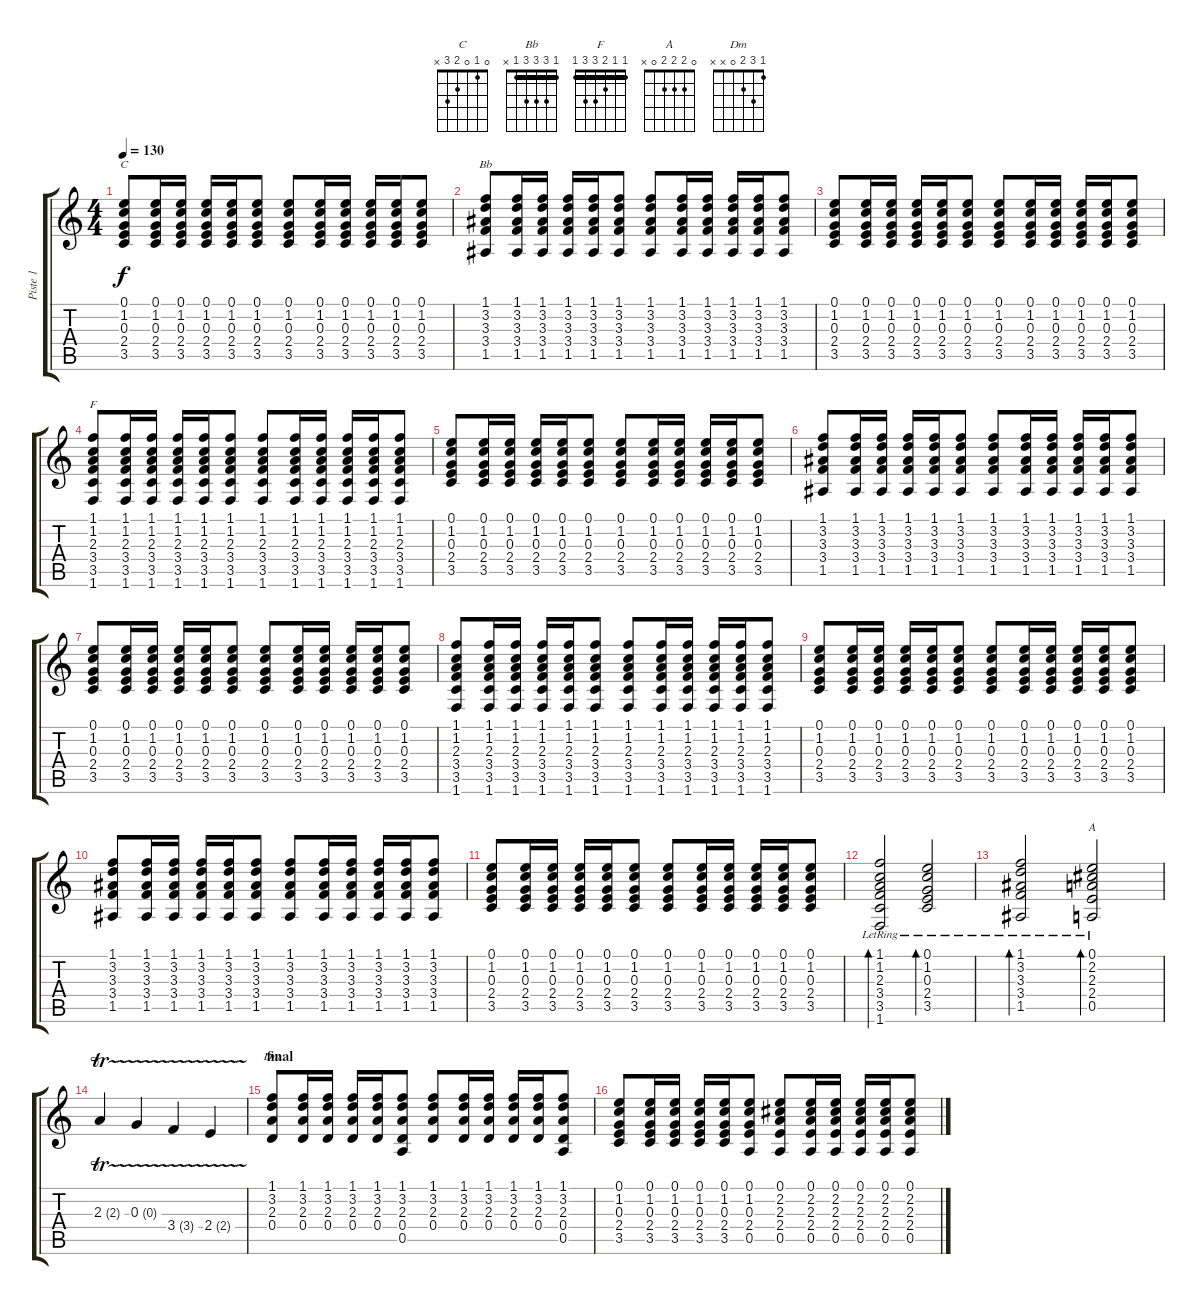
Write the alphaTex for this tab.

\track ("Piste 1" "Piste 1") {instrument electricguitarclean}
\staff {score tabs}
\tuning (E4 B3 G3 D3 A2 E2) {hide}
\chord ("C" 0 1 0 2 3 x)
\chord ("Bb" 1 3 3 3 1 x) {barre 1}
\chord ("F" 1 1 2 3 3 1) {barre 1}
\chord ("A" 0 2 2 2 0 x)
\chord ("Dm" 1 3 2 0 x x)
\ts (4 4)
\tempo 130
\clef g2
\ks c
(0.1 1.2 0.3 2.4 3.5).8{ch "C" dy f} (0.1 1.2 0.3 2.4 3.5).16 (0.1 1.2 0.3 2.4 3.5).16 (0.1 1.2 0.3 2.4 3.5).16 (0.1 1.2 0.3 2.4 3.5).16 (0.1 1.2 0.3 2.4 3.5).8 (0.1 1.2 0.3 2.4 3.5).8 (0.1 1.2 0.3 2.4 3.5).16 (0.1 1.2 0.3 2.4 3.5).16 (0.1 1.2 0.3 2.4 3.5).16 (0.1 1.2 0.3 2.4 3.5).16 (0.1 1.2 0.3 2.4 3.5).8 |
(1.1 3.2 3.3 3.4 1.5).8{ch "Bb"} (1.1 3.2 3.3 3.4 1.5).16 (1.1 3.2 3.3 3.4 1.5).16 (1.1 3.2 3.3 3.4 1.5).16 (1.1 3.2 3.3 3.4 1.5).16 (1.1 3.2 3.3 3.4 1.5).8 (1.1 3.2 3.3 3.4 1.5).8 (1.1 3.2 3.3 3.4 1.5).16 (1.1 3.2 3.3 3.4 1.5).16 (1.1 3.2 3.3 3.4 1.5).16 (1.1 3.2 3.3 3.4 1.5).16 (1.1 3.2 3.3 3.4 1.5).8 |
(0.1 1.2 0.3 2.4 3.5).8 (0.1 1.2 0.3 2.4 3.5).16 (0.1 1.2 0.3 2.4 3.5).16 (0.1 1.2 0.3 2.4 3.5).16 (0.1 1.2 0.3 2.4 3.5).16 (0.1 1.2 0.3 2.4 3.5).8 (0.1 1.2 0.3 2.4 3.5).8 (0.1 1.2 0.3 2.4 3.5).16 (0.1 1.2 0.3 2.4 3.5).16 (0.1 1.2 0.3 2.4 3.5).16 (0.1 1.2 0.3 2.4 3.5).16 (0.1 1.2 0.3 2.4 3.5).8 |
(1.1 1.2 2.3 3.4 3.5 1.6).8{ch "F"} (1.1 1.2 2.3 3.4 3.5 1.6).16 (1.1 1.2 2.3 3.4 3.5 1.6).16 (1.1 1.2 2.3 3.4 3.5 1.6).16 (1.1 1.2 2.3 3.4 3.5 1.6).16 (1.1 1.2 2.3 3.4 3.5 1.6).8 (1.1 1.2 2.3 3.4 3.5 1.6).8 (1.1 1.2 2.3 3.4 3.5 1.6).16 (1.1 1.2 2.3 3.4 3.5 1.6).16 (1.1 1.2 2.3 3.4 3.5 1.6).16 (1.1 1.2 2.3 3.4 3.5 1.6).16 (1.1 1.2 2.3 3.4 3.5 1.6).8 |
(0.1 1.2 0.3 2.4 3.5).8 (0.1 1.2 0.3 2.4 3.5).16 (0.1 1.2 0.3 2.4 3.5).16 (0.1 1.2 0.3 2.4 3.5).16 (0.1 1.2 0.3 2.4 3.5).16 (0.1 1.2 0.3 2.4 3.5).8 (0.1 1.2 0.3 2.4 3.5).8 (0.1 1.2 0.3 2.4 3.5).16 (0.1 1.2 0.3 2.4 3.5).16 (0.1 1.2 0.3 2.4 3.5).16 (0.1 1.2 0.3 2.4 3.5).16 (0.1 1.2 0.3 2.4 3.5).8 |
(1.1 3.2 3.3 3.4 1.5).8 (1.1 3.2 3.3 3.4 1.5).16 (1.1 3.2 3.3 3.4 1.5).16 (1.1 3.2 3.3 3.4 1.5).16 (1.1 3.2 3.3 3.4 1.5).16 (1.1 3.2 3.3 3.4 1.5).8 (1.1 3.2 3.3 3.4 1.5).8 (1.1 3.2 3.3 3.4 1.5).16 (1.1 3.2 3.3 3.4 1.5).16 (1.1 3.2 3.3 3.4 1.5).16 (1.1 3.2 3.3 3.4 1.5).16 (1.1 3.2 3.3 3.4 1.5).8 |
(0.1 1.2 0.3 2.4 3.5).8 (0.1 1.2 0.3 2.4 3.5).16 (0.1 1.2 0.3 2.4 3.5).16 (0.1 1.2 0.3 2.4 3.5).16 (0.1 1.2 0.3 2.4 3.5).16 (0.1 1.2 0.3 2.4 3.5).8 (0.1 1.2 0.3 2.4 3.5).8 (0.1 1.2 0.3 2.4 3.5).16 (0.1 1.2 0.3 2.4 3.5).16 (0.1 1.2 0.3 2.4 3.5).16 (0.1 1.2 0.3 2.4 3.5).16 (0.1 1.2 0.3 2.4 3.5).8 |
(1.1 1.2 2.3 3.4 3.5 1.6).8 (1.1 1.2 2.3 3.4 3.5 1.6).16 (1.1 1.2 2.3 3.4 3.5 1.6).16 (1.1 1.2 2.3 3.4 3.5 1.6).16 (1.1 1.2 2.3 3.4 3.5 1.6).16 (1.1 1.2 2.3 3.4 3.5 1.6).8 (1.1 1.2 2.3 3.4 3.5 1.6).8 (1.1 1.2 2.3 3.4 3.5 1.6).16 (1.1 1.2 2.3 3.4 3.5 1.6).16 (1.1 1.2 2.3 3.4 3.5 1.6).16 (1.1 1.2 2.3 3.4 3.5 1.6).16 (1.1 1.2 2.3 3.4 3.5 1.6).8 |
(0.1 1.2 0.3 2.4 3.5).8 (0.1 1.2 0.3 2.4 3.5).16 (0.1 1.2 0.3 2.4 3.5).16 (0.1 1.2 0.3 2.4 3.5).16 (0.1 1.2 0.3 2.4 3.5).16 (0.1 1.2 0.3 2.4 3.5).8 (0.1 1.2 0.3 2.4 3.5).8 (0.1 1.2 0.3 2.4 3.5).16 (0.1 1.2 0.3 2.4 3.5).16 (0.1 1.2 0.3 2.4 3.5).16 (0.1 1.2 0.3 2.4 3.5).16 (0.1 1.2 0.3 2.4 3.5).8 |
(1.1 3.2 3.3 3.4 1.5).8 (1.1 3.2 3.3 3.4 1.5).16 (1.1 3.2 3.3 3.4 1.5).16 (1.1 3.2 3.3 3.4 1.5).16 (1.1 3.2 3.3 3.4 1.5).16 (1.1 3.2 3.3 3.4 1.5).8 (1.1 3.2 3.3 3.4 1.5).8 (1.1 3.2 3.3 3.4 1.5).16 (1.1 3.2 3.3 3.4 1.5).16 (1.1 3.2 3.3 3.4 1.5).16 (1.1 3.2 3.3 3.4 1.5).16 (1.1 3.2 3.3 3.4 1.5).8 |
(0.1 1.2 0.3 2.4 3.5).8 (0.1 1.2 0.3 2.4 3.5).16 (0.1 1.2 0.3 2.4 3.5).16 (0.1 1.2 0.3 2.4 3.5).16 (0.1 1.2 0.3 2.4 3.5).16 (0.1 1.2 0.3 2.4 3.5).8 (0.1 1.2 0.3 2.4 3.5).8 (0.1 1.2 0.3 2.4 3.5).16 (0.1 1.2 0.3 2.4 3.5).16 (0.1 1.2 0.3 2.4 3.5).16 (0.1 1.2 0.3 2.4 3.5).16 (0.1 1.2 0.3 2.4 3.5).8 |
(1.1{lr} 1.2{lr} 2.3{lr} 3.4{lr} 3.5{lr} 1.6{lr}).2{bd 60} (0.1{lr} 1.2{lr} 0.3{lr} 2.4{lr} 3.5{lr}).2{bd 60} |
(1.1{lr} 3.2{lr} 3.3{lr} 3.4{lr} 1.5{lr}).2{bd 60} (0.1{lr} 2.2{lr} 2.3{lr} 2.4{lr} 0.5{lr}).2{bd 60 ch "A"} |
2.3{tr (2 16)}.4 0.3{tr (0 16)}.4 3.4{tr (3 16)}.4 2.4{tr (2 16)}.4 |
\section ("" "final")
(1.1 3.2 2.3 0.4).8{ch "Dm"} (1.1 3.2 2.3 0.4).16 (1.1 3.2 2.3 0.4).16 (1.1 3.2 2.3 0.4).16 (1.1 3.2 2.3 0.4).16 (1.1 3.2 2.3 0.4 0.5).8 (1.1 3.2 2.3 0.4).8 (1.1 3.2 2.3 0.4).16 (1.1 3.2 2.3 0.4).16 (1.1 3.2 2.3 0.4).16 (1.1 3.2 2.3 0.4).16 (1.1 3.2 2.3 0.4 0.5).8 |
(0.1 1.2 0.3 2.4 3.5).8 (0.1 1.2 0.3 2.4 3.5).16 (0.1 1.2 0.3 2.4 3.5).16 (0.1 1.2 0.3 2.4 3.5).16 (0.1 1.2 0.3 2.4 3.5).16 (0.1 1.2 0.3 2.4 0.5).8 (0.1 2.2 2.3 2.4 0.5).8 (0.1 2.2 2.3 2.4 0.5).16 (0.1 2.2 2.3 2.4 0.5).16 (0.1 2.2 2.3 2.4 0.5).16 (0.1 2.2 2.3 2.4 0.5).16 (0.1 2.2 2.3 2.4 0.5).8
